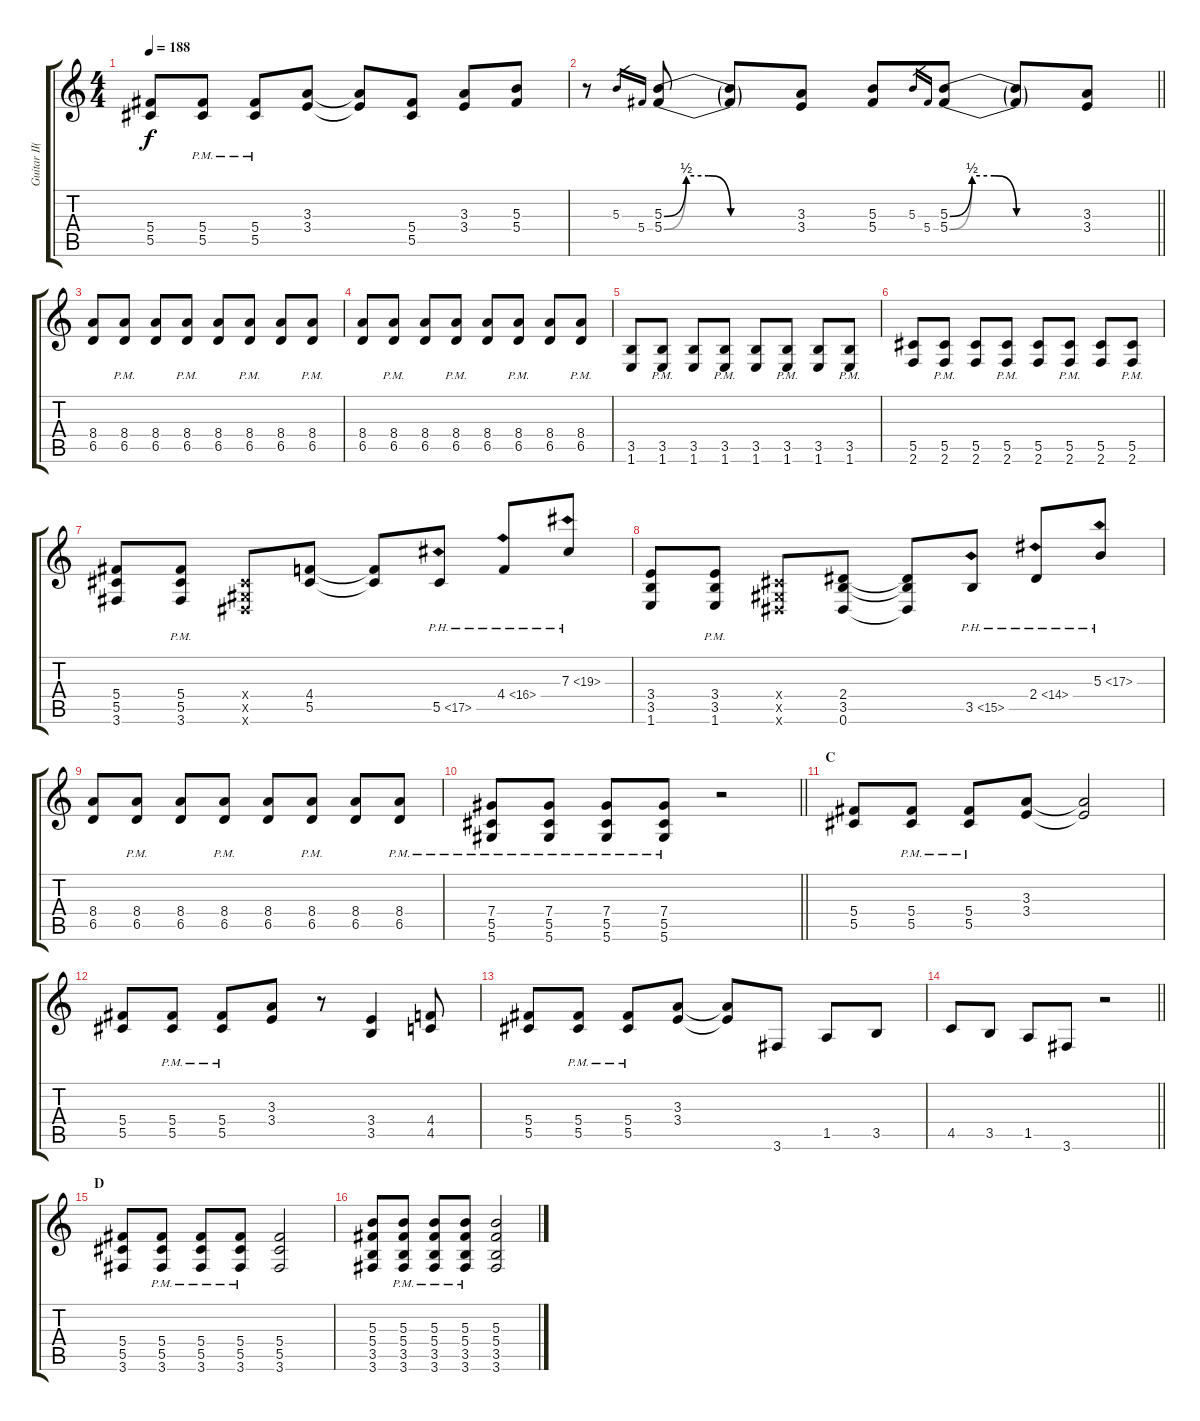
\track ("Guitar II(Hitsugi)" "Guitar II(") {instrument distortionguitar}
\staff {score tabs}
\tuning (Eb4 Bb3 Gb3 Db3 Ab2 Eb2) {hide}
\ts (4 4)
\tempo 188
\clef g2
\ks c
(5.4 5.5).8{dy f} (5.4{pm} 5.5{pm}).8 (5.4{pm} 5.5{pm}).8 (3.3 3.4).8 (3.3{t} 3.4{t}).8 (5.4 5.5).8 (3.3 3.4).8 (5.3 5.4).8 |
\barLineRight lightlight
r.8 5.3.16{gr} 5.4.16{gr} (5.3{be (custom 0 0 10 2 20 2 30 0 60 0)} 5.4{be (custom 0 0 10 2 20 2 30 0 60 0)}).8 (5.3{t} 5.4{t}).8 (3.3 3.4).8 (5.3 5.4).8 5.3.16{gr} 5.4.16{gr} (5.3{be (custom 0 0 10 2 20 2 30 0 60 0)} 5.4{be (custom 0 0 10 2 20 2 30 0 60 0)}).8 (5.3{t} 5.4{t}).8 (3.3 3.4).8 |
(8.4 6.5).8 (8.4{pm} 6.5{pm}).8 (8.4 6.5).8 (8.4{pm} 6.5{pm}).8 (8.4 6.5).8 (8.4{pm} 6.5{pm}).8 (8.4 6.5).8 (8.4{pm} 6.5{pm}).8 |
(8.4 6.5).8 (8.4{pm} 6.5{pm}).8 (8.4 6.5).8 (8.4{pm} 6.5{pm}).8 (8.4 6.5).8 (8.4{pm} 6.5{pm}).8 (8.4 6.5).8 (8.4{pm} 6.5{pm}).8 |
(3.5 1.6).8 (3.5{pm} 1.6{pm}).8 (3.5 1.6).8 (3.5{pm} 1.6{pm}).8 (3.5 1.6).8 (3.5{pm} 1.6{pm}).8 (3.5 1.6).8 (3.5{pm} 1.6{pm}).8 |
(5.5 2.6).8 (5.5{pm} 2.6{pm}).8 (5.5 2.6).8 (5.5{pm} 2.6{pm}).8 (5.5 2.6).8 (5.5{pm} 2.6{pm}).8 (5.5 2.6).8 (5.5{pm} 2.6{pm}).8 |
(5.4 5.5 3.6).8 (5.4{pm} 5.5{pm} 3.6{pm}).8 (0.4{x} 0.5{x} 0.6{x}).8 (4.4 5.5).8 (4.4{t} 5.5{t}).8 5.5{ph 12}.8 4.4{ph 12}.8 7.3{ph 12}.8 |
(3.4 3.5 1.6).8 (3.4{pm} 3.5{pm} 1.6{pm}).8 (0.4{x} 0.5{x} 0.6{x}).8 (2.4 3.5 0.6).8 (2.4{t} 3.5{t} 0.6{t}).8 3.5{ph 12}.8 2.4{ph 12}.8 5.3{ph 12}.8 |
(8.4 6.5).8 (8.4{pm} 6.5{pm}).8 (8.4 6.5).8 (8.4{pm} 6.5{pm}).8 (8.4 6.5).8 (8.4{pm} 6.5{pm}).8 (8.4 6.5).8 (8.4{pm} 6.5{pm}).8 |
\barLineRight lightlight
(7.4{pm} 5.5{pm} 5.6{pm}).8 (7.4{pm} 5.5{pm} 5.6{pm}).8 (7.4{pm} 5.5{pm} 5.6{pm}).8 (7.4{pm} 5.5{pm} 5.6{pm}).8 r.2 |
\section ("" "C")
(5.4 5.5).8 (5.4{pm} 5.5{pm}).8 (5.4{pm} 5.5{pm}).8 (3.3 3.4).8 (3.3{t} 3.4{t}).2 |
(5.4 5.5).8 (5.4{pm} 5.5{pm}).8 (5.4{pm} 5.5{pm}).8 (3.3 3.4).8 r.8 (3.4 3.5).4 (4.4 4.5).8 |
(5.4 5.5).8 (5.4{pm} 5.5{pm}).8 (5.4{pm} 5.5{pm}).8 (3.3 3.4).8 (3.3{t} 3.4{t}).8 3.6.8 1.5.8 3.5.8 |
\barLineRight lightlight
4.5.8 3.5.8 1.5.8 3.6.8 r.2 |
\section ("" "D")
(5.4 5.5 3.6).8 (5.4{pm} 5.5{pm} 3.6{pm}).8 (5.4{pm} 5.5{pm} 3.6{pm}).8 (5.4{pm} 5.5{pm} 3.6{pm}).8 (5.4 5.5 3.6).2 |
(5.3 5.4 3.5 3.6).8 (5.3{pm} 5.4{pm} 3.5{pm} 3.6{pm}).8 (5.3{pm} 5.4{pm} 3.5{pm} 3.6{pm}).8 (5.3{pm} 5.4{pm} 3.5{pm} 3.6{pm}).8 (5.3 5.4 3.5 3.6).2
